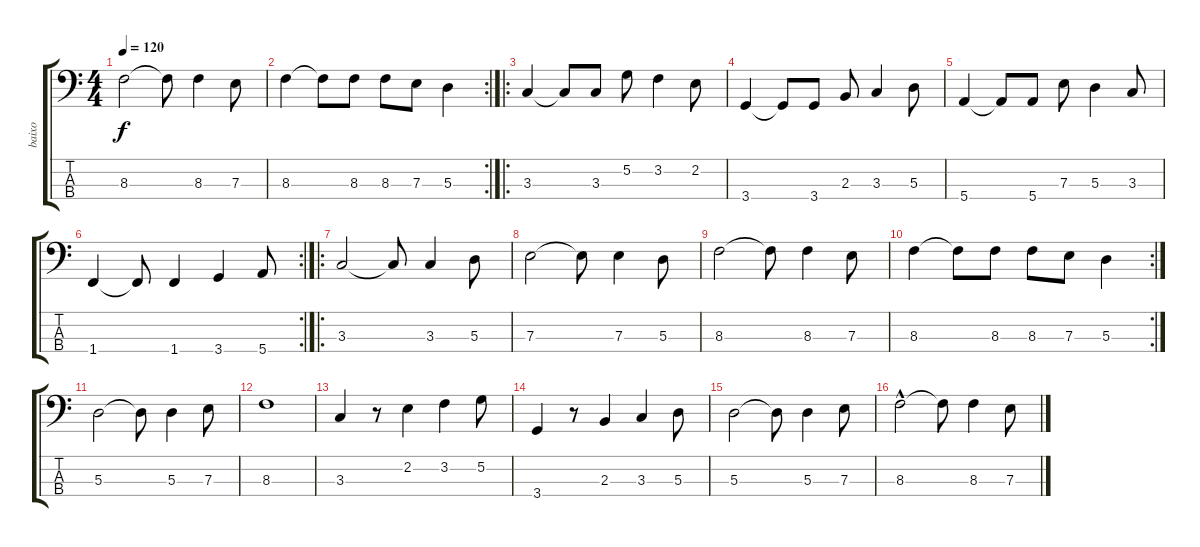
\track ("baixo" "baixo") {instrument electricbassfinger}
\staff {score tabs}
\tuning (G2 D2 A1 E1) {hide}
\ts (4 4)
\tempo 120
\clef f4
\ks c
8.3.2{dy f} 8.3{t}.8 8.3.4 7.3.8 |
\rc 2
8.3.4 8.3{t}.8 8.3.8 8.3.8 7.3.8 5.3.4 |
\ro
3.3.4 3.3{t}.8 3.3.8 5.2.8 3.2.4 2.2.8 |
3.4.4 3.4{t}.8 3.4.8 2.3.8 3.3.4 5.3.8 |
5.4.4 5.4{t}.8 5.4.8 7.3.8 5.3.4 3.3.8 |
\rc 2
1.4.4 1.4{t}.8 1.4.4 3.4.4 5.4.8 |
\ro
3.3.2 3.3{t}.8 3.3.4 5.3.8 |
7.3.2 7.3{t}.8 7.3.4 5.3.8 |
8.3.2 8.3{t}.8 8.3.4 7.3.8 |
\rc 2
8.3.4 8.3{t}.8 8.3.8 8.3.8 7.3.8 5.3.4 |
5.3.2 5.3{t}.8 5.3.4 7.3.8 |
8.3.1 |
3.3.4 r.8 2.2.4 3.2.4 5.2.8 |
3.4.4 r.8 2.3.4 3.3.4 5.3.8 |
5.3.2 5.3{t}.8 5.3.4 7.3.8 |
8.3{hac}.2 8.3{t}.8 8.3.4 7.3.8
